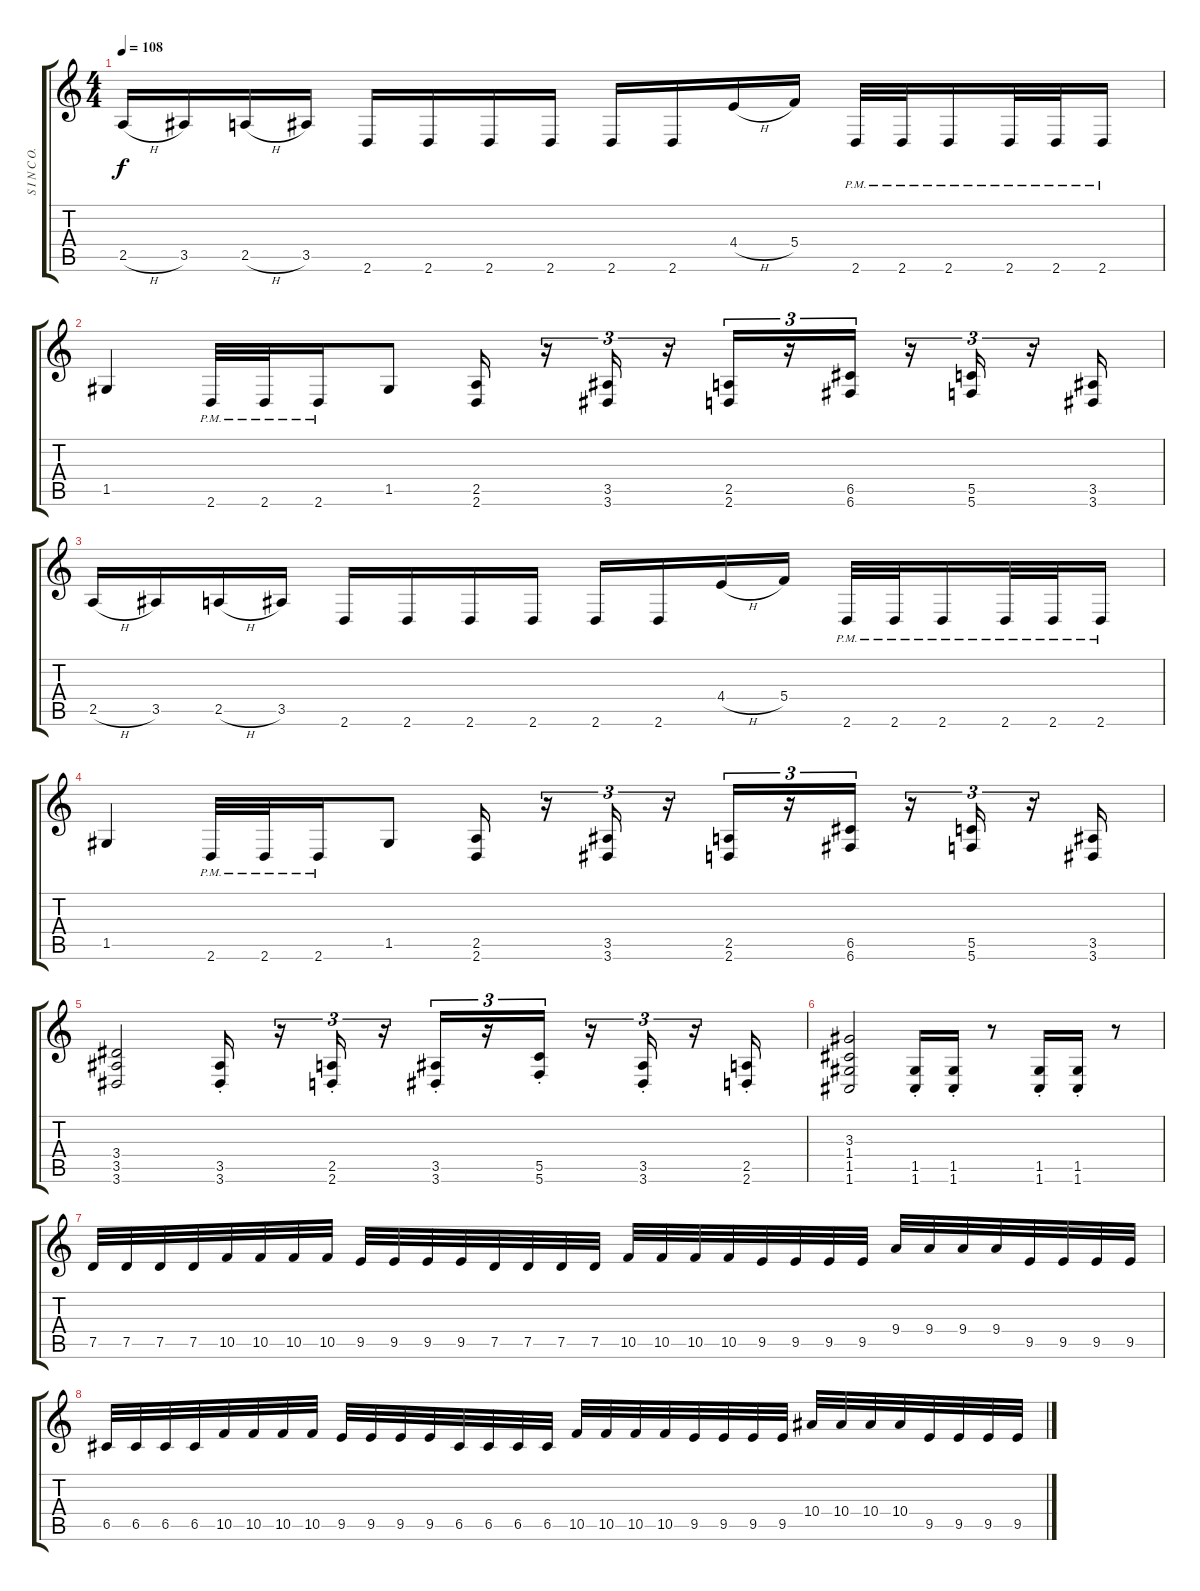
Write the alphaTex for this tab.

\track ("S I N C O./ I K K E." "S I N C O.") {instrument distortionguitar}
\staff {score tabs}
\tuning (D4 A3 F3 C3 G2 C2) {hide}
\ts (4 4)
\tempo 108
\clef g2
\ks c
2.5{h}.16{dy f} 3.5.16 2.5{h}.16 3.5.16 2.6.16 2.6.16 2.6.16 2.6.16 2.6.16 2.6.16 4.4{h}.16 5.4.16 2.6{pm}.32 2.6{pm}.32 2.6{pm}.16 2.6{pm}.32 2.6{pm}.32 2.6{pm}.16 |
1.5.4 2.6{pm}.32 2.6{pm}.32 2.6{pm}.16 1.5.8 (2.5 2.6).16 r.16{tu (3 2)} (3.5 3.6).16{tu (3 2)} r.16{tu (3 2)} (2.5 2.6).16{tu (3 2)} r.16{tu (3 2)} (6.5 6.6).16{tu (3 2)} r.16{tu (3 2)} (5.5 5.6).16{tu (3 2)} r.16{tu (3 2)} (3.5 3.6).16 |
2.5{h}.16 3.5.16 2.5{h}.16 3.5.16 2.6.16 2.6.16 2.6.16 2.6.16 2.6.16 2.6.16 4.4{h}.16 5.4.16 2.6{pm}.32 2.6{pm}.32 2.6{pm}.16 2.6{pm}.32 2.6{pm}.32 2.6{pm}.16 |
1.5.4 2.6{pm}.32 2.6{pm}.32 2.6{pm}.16 1.5.8 (2.5 2.6).16 r.16{tu (3 2)} (3.5 3.6).16{tu (3 2)} r.16{tu (3 2)} (2.5 2.6).16{tu (3 2)} r.16{tu (3 2)} (6.5 6.6).16{tu (3 2)} r.16{tu (3 2)} (5.5 5.6).16{tu (3 2)} r.16{tu (3 2)} (3.5 3.6).16 |
(3.4 3.5 3.6).2 (3.5{st} 3.6{st}).16 r.16{tu (3 2)} (2.5{st} 2.6{st}).16{tu (3 2)} r.16{tu (3 2)} (3.5{st} 3.6{st}).16{tu (3 2)} r.16{tu (3 2)} (5.5{st} 5.6{st}).16{tu (3 2)} r.16{tu (3 2)} (3.5{st} 3.6{st}).16{tu (3 2)} r.16{tu (3 2)} (2.5{st} 2.6{st}).16 |
(3.3 1.4 1.5 1.6).2 (1.5{st} 1.6{st}).16 (1.5{st} 1.6{st}).16 r.8 (1.5{st} 1.6{st}).16 (1.5{st} 1.6{st}).16 r.8 |
7.5.32 7.5.32 7.5.32 7.5.32 10.5.32 10.5.32 10.5.32 10.5.32 9.5.32 9.5.32 9.5.32 9.5.32 7.5.32 7.5.32 7.5.32 7.5.32 10.5.32 10.5.32 10.5.32 10.5.32 9.5.32 9.5.32 9.5.32 9.5.32 9.4.32 9.4.32 9.4.32 9.4.32 9.5.32 9.5.32 9.5.32 9.5.32 |
6.5.32 6.5.32 6.5.32 6.5.32 10.5.32 10.5.32 10.5.32 10.5.32 9.5.32 9.5.32 9.5.32 9.5.32 6.5.32 6.5.32 6.5.32 6.5.32 10.5.32 10.5.32 10.5.32 10.5.32 9.5.32 9.5.32 9.5.32 9.5.32 10.4.32 10.4.32 10.4.32 10.4.32 9.5.32 9.5.32 9.5.32 9.5.32
